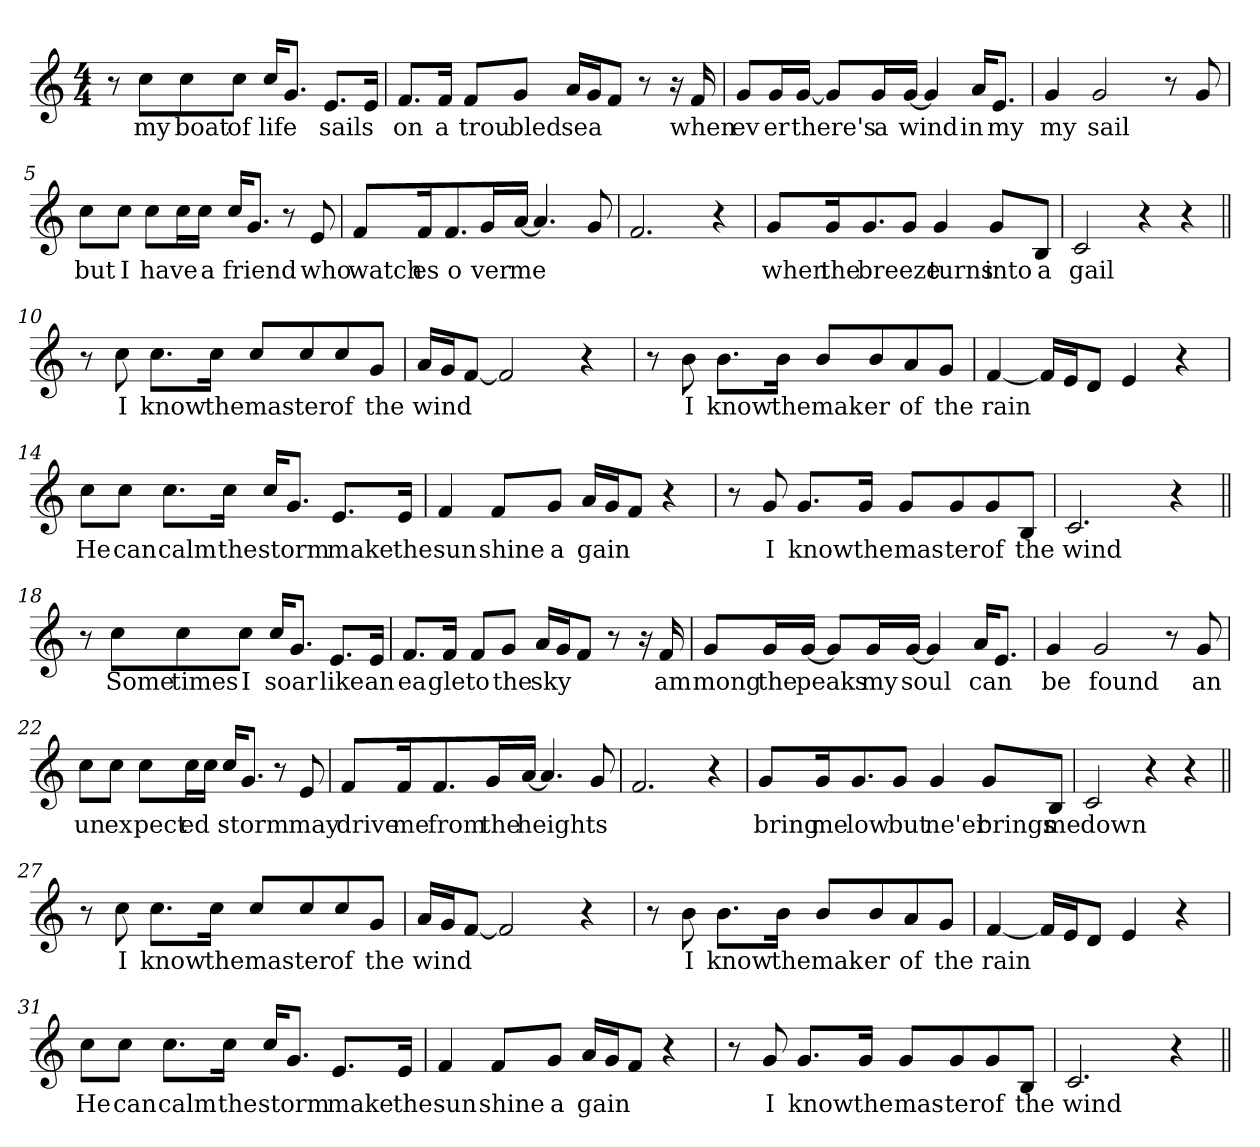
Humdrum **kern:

**kern	**text
*part1	*part1
*staff1	*staff1
*clefG2	*
*k[]	*
*C:	*
*M4/4	*
=1	=1
8r	.
!	!LO:LY:b
8cc\L	my
!	!LO:LY:b
8cc\	boat
!	!LO:LY:b
8cc\J	of
!	!LO:LY:b
16cc/KL	life
8.g/J	.
!	!LO:LY:b
8.e/L	sails
16e/Jk	.
=2	=2
!	!LO:LY:b
8.f/L	on
!	!LO:LY:b
16f/Jk	a
!	!LO:LY:b
8f/L	trou
!	!LO:LY:b
8g/J	bled
!	!LO:LY:b
16a/LL	sea
16g/J	.
8f/J	.
8r	.
16r	.
!	!LO:LY:b
16f/	when
=3	=3
!	!LO:LY:b
8g/L	ev
!	!LO:LY:b
16g/L	er
!	!LO:LY:b
[<16g/JJ	there's
8g/L]	.
!	!LO:LY:b
16g/L	a
!	!LO:LY:b
[<16g/JJ	wind
4g/]	.
!	!LO:LY:b
16a/KL	in
!	!LO:LY:b
8.e/J	my
=4	=4
!	!LO:LY:b
4g/	my
!	!LO:LY:b
2g/	sail
8r	.
8g/	.
!!LO:LB:g=z
=5	=5
!	!LO:LY:b
8cc\L	but
!	!LO:LY:b
8cc\J	I
!	!LO:LY:b
8cc\L	have
16cc\L	.
!	!LO:LY:b
16cc\JJ	a
!	!LO:LY:b
16cc/KL	friend
8.g/J	.
8r	.
!	!LO:LY:b
8e/	who
=6	=6
!	!LO:LY:b
8f/L	watch
!	!LO:LY:b
16f/k	es
!	!LO:LY:b
8.f/	o
!	!LO:LY:b
16g/L	ver
!	!LO:LY:b
[16a/JJ	me
4.a/]	.
8g/	.
=7	=7
2.f/	.
4r	.
=8	=8
!	!LO:LY:b
8g/L	when
!	!LO:LY:b
16g/k	the
!	!LO:LY:b
8.g/	breeze
8g/J	.
!	!LO:LY:b
4g/	turns
!	!LO:LY:b
8g/L	into
!	!LO:LY:b
8B/J	a
!!LO:LB:g=z
=9	=9
!	!LO:LY:b
2c	gail
4r	.
4r	.
=10||	=10||
8r	.
!	!LO:LY:b
8cc\	I
!	!LO:LY:b
8.cc\L	know
!	!LO:LY:b
16cc\Jk	the
!	!LO:LY:b
8cc/L	mas
!	!LO:LY:b
8cc/	ter
!	!LO:LY:b
8cc/	of
!	!LO:LY:b
8g/J	the
=11	=11
!	!LO:LY:b
16a/LL	wind
16g/J	.
[8f/J	.
2f/]	.
4r	.
=12	=12
8r	.
!	!LO:LY:b
8b\	I
!	!LO:LY:b
8.b\L	know
!	!LO:LY:b
16b\Jk	the
!	!LO:LY:b
8b/L	mak
!	!LO:LY:b
8b/	er
!	!LO:LY:b
8a/	of
!	!LO:LY:b
8g/J	the
!!LO:LB:g=z
=13	=13
!	!LO:LY:b
[<4f/	rain
16f/LL]	.
16e/J	.
8d/J	.
4e/	.
4r	.
=14	=14
!	!LO:LY:b
8cc\L	He
!	!LO:LY:b
8cc\J	can
!	!LO:LY:b
8.cc\L	calm
!	!LO:LY:b
16cc\Jk	the
!	!LO:LY:b
16cc/KL	storm
8.g/J	.
!	!LO:LY:b
8.e/L	make
!	!LO:LY:b
16e/Jk	the
=15	=15
!	!LO:LY:b
4f/	sun
!	!LO:LY:b
8f/L	shine
!	!LO:LY:b
8g/J	a
!	!LO:LY:b
16a/LL	gain
16g/J	.
8f/J	.
4r	.
=16	=16
8r	.
!	!LO:LY:b
8g/	I
!	!LO:LY:b
8.g/L	know
!	!LO:LY:b
16g/Jk	the
!	!LO:LY:b
8g/L	mas
!	!LO:LY:b
8g/	ter
!	!LO:LY:b
8g/	of
!	!LO:LY:b
8B/J	the
!!LO:LB:g=z
=17	=17
!	!LO:LY:b
2.c	wind
4r	.
=18||	=18||
8r	.
!	!LO:LY:b
8cc\L	Some
!	!LO:LY:b
8cc\	times
!	!LO:LY:b
8cc\J	I
!	!LO:LY:b
16cc/KL	soar
8.g/J	.
!	!LO:LY:b
8.e/L	like
!	!LO:LY:b
16e/Jk	an
=19	=19
!	!LO:LY:b
8.f/L	ea
!	!LO:LY:b
16f/Jk	gle
!	!LO:LY:b
8f/L	to
!	!LO:LY:b
8g/J	the
!	!LO:LY:b
16a/LL	sky
16g/J	.
8f/J	.
8r	.
16r	.
!	!LO:LY:b
16f/	am
=20	=20
!	!LO:LY:b
8g/L	mong
!	!LO:LY:b
16g/L	the
!	!LO:LY:b
[<16g/JJ	peaks
8g/L]	.
!	!LO:LY:b
16g/L	my
!	!LO:LY:b
[<16g/JJ	soul
4g/]	.
!	!LO:LY:b
16a/KL	can
8.e/J	.
!!LO:LB:g=z
=21	=21
!	!LO:LY:b
4g/	be
!	!LO:LY:b
2g/	found
8r	.
!	!LO:LY:b
8g/	an
=22	=22
!	!LO:LY:b
8cc\L	un
!	!LO:LY:b
8cc\J	ex
!	!LO:LY:b
8cc\L	pect
!	!LO:LY:b
16cc\L	ed
16cc\JJ	.
!	!LO:LY:b
16cc/KL	storm
8.g/J	.
8r	.
!	!LO:LY:b
8e/	may
=23	=23
!	!LO:LY:b
8f/L	drive
!	!LO:LY:b
16f/k	me
!	!LO:LY:b
8.f/	from
!	!LO:LY:b
16g/L	the
!	!LO:LY:b
[16a/JJ	heights
4.a/]	.
8g/	.
=24	=24
2.f/	.
4r	.
!!LO:LB:g=z
=25	=25
!	!LO:LY:b
8g/L	bring
!	!LO:LY:b
16g/k	me
!	!LO:LY:b
8.g/	low
!	!LO:LY:b
8g/J	but
!	!LO:LY:b
4g/	ne'er
!	!LO:LY:b
8g/L	brings
!	!LO:LY:b
8B/J	me
=26	=26
!	!LO:LY:b
2c	down
4r	.
4r	.
=27||	=27||
8r	.
!	!LO:LY:b
8cc\	I
!	!LO:LY:b
8.cc\L	know
!	!LO:LY:b
16cc\Jk	the
!	!LO:LY:b
8cc/L	mas
!	!LO:LY:b
8cc/	ter
!	!LO:LY:b
8cc/	of
!	!LO:LY:b
8g/J	the
=28	=28
!	!LO:LY:b
16a/LL	wind
16g/J	.
[8f/J	.
2f/]	.
4r	.
!!LO:LB:g=z
=29	=29
8r	.
!	!LO:LY:b
8b\	I
!	!LO:LY:b
8.b\L	know
!	!LO:LY:b
16b\Jk	the
!	!LO:LY:b
8b/L	mak
!	!LO:LY:b
8b/	er
!	!LO:LY:b
8a/	of
!	!LO:LY:b
8g/J	the
=30	=30
!	!LO:LY:b
[<4f/	rain
16f/LL]	.
16e/J	.
8d/J	.
4e/	.
4r	.
=31	=31
!	!LO:LY:b
8cc\L	He
!	!LO:LY:b
8cc\J	can
!	!LO:LY:b
8.cc\L	calm
!	!LO:LY:b
16cc\Jk	the
!	!LO:LY:b
16cc/KL	storm
8.g/J	.
!	!LO:LY:b
8.e/L	make
!	!LO:LY:b
16e/Jk	the
=32	=32
!	!LO:LY:b
4f/	sun
!	!LO:LY:b
8f/L	shine
!	!LO:LY:b
8g/J	a
!	!LO:LY:b
16a/LL	gain
16g/J	.
8f/J	.
4r	.
!!LO:LB:g=z
=33	=33
8r	.
!	!LO:LY:b
8g/	I
!	!LO:LY:b
8.g/L	know
!	!LO:LY:b
16g/Jk	the
!	!LO:LY:b
8g/L	mas
!	!LO:LY:b
8g/	ter
!	!LO:LY:b
8g/	of
!	!LO:LY:b
8B/J	the
=34	=34
!	!LO:LY:b
2.c	wind
4r	.
=||	=||
*-	*-
